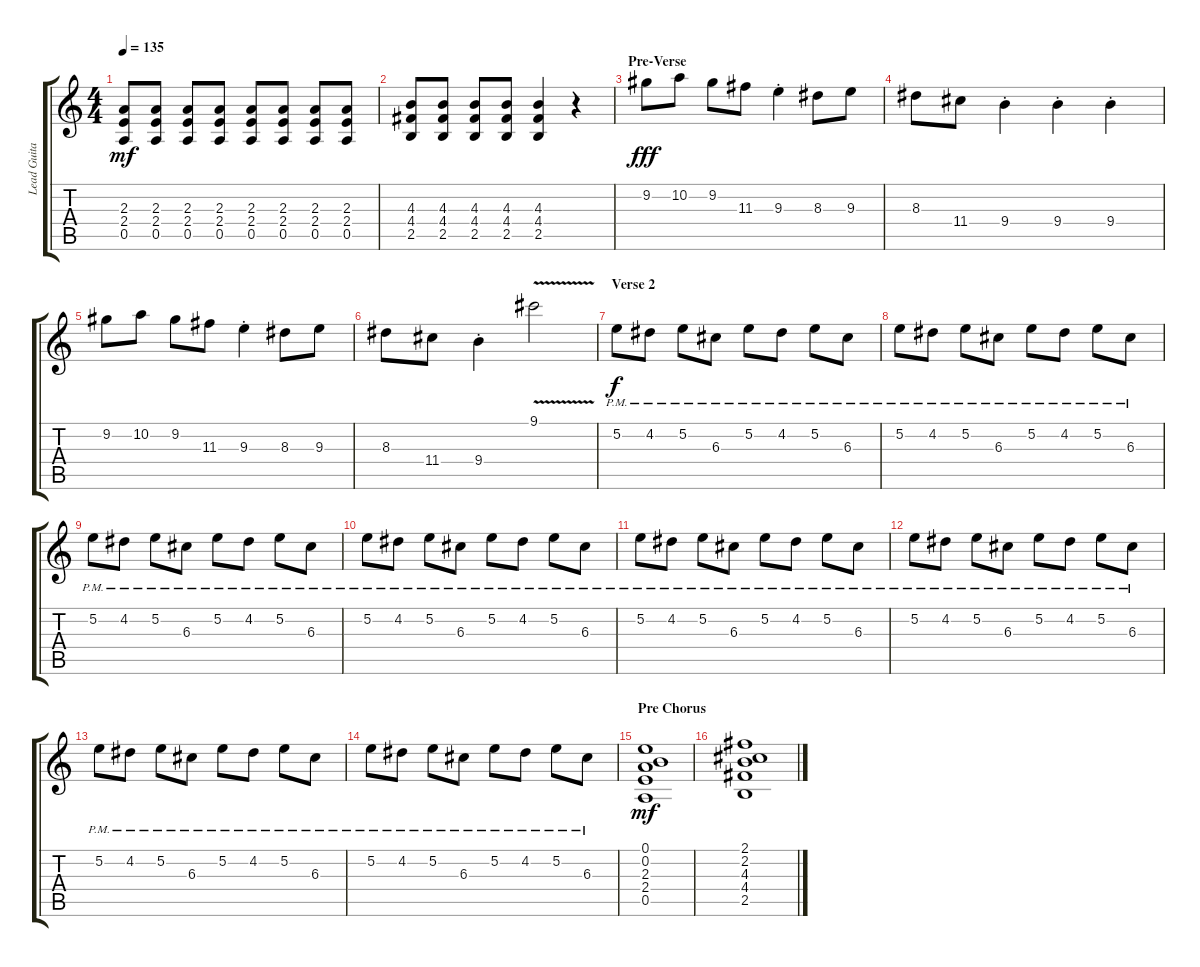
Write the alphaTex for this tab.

\track ("Lead Guitar" "Lead Guita") {instrument acousticguitarsteel}
\staff {score tabs}
\tuning (E4 B3 G3 D3 A2 E2) {hide}
\ts (4 4)
\tempo 135
\clef g2
\ks c
(2.3 2.4 0.5).8{dy mf} (2.3 2.4 0.5).8 (2.3 2.4 0.5).8 (2.3 2.4 0.5).8 (2.3 2.4 0.5).8 (2.3 2.4 0.5).8 (2.3 2.4 0.5).8 (2.3 2.4 0.5).8 |
(4.3 4.4 2.5).8 (4.3 4.4 2.5).8 (4.3 4.4 2.5).8 (4.3 4.4 2.5).8 (4.3 4.4 2.5).4 r.4 |
\section ("" "Pre-Verse")
9.2.8{dy fff} 10.2.8 9.2.8 11.3.8 9.3{st}.4 8.3.8 9.3.8 |
8.3.8 11.4.8 9.4{st}.4 9.4{st}.4 9.4{st}.4 |
9.2.8 10.2.8 9.2.8 11.3.8 9.3{st}.4 8.3.8 9.3.8 |
8.3.8 11.4.8 9.4{st}.4 9.1{v}.2 |
\section ("" "Verse 2")
5.2{pm}.8{dy f} 4.2{pm}.8 5.2{pm}.8 6.3{pm}.8 5.2{pm}.8 4.2{pm}.8 5.2{pm}.8 6.3{pm}.8 |
5.2{pm}.8 4.2{pm}.8 5.2{pm}.8 6.3{pm}.8 5.2{pm}.8 4.2{pm}.8 5.2{pm}.8 6.3{pm}.8 |
5.2{pm}.8 4.2{pm}.8 5.2{pm}.8 6.3{pm}.8 5.2{pm}.8 4.2{pm}.8 5.2{pm}.8 6.3{pm}.8 |
5.2{pm}.8 4.2{pm}.8 5.2{pm}.8 6.3{pm}.8 5.2{pm}.8 4.2{pm}.8 5.2{pm}.8 6.3{pm}.8 |
5.2{pm}.8 4.2{pm}.8 5.2{pm}.8 6.3{pm}.8 5.2{pm}.8 4.2{pm}.8 5.2{pm}.8 6.3{pm}.8 |
5.2{pm}.8 4.2{pm}.8 5.2{pm}.8 6.3{pm}.8 5.2{pm}.8 4.2{pm}.8 5.2{pm}.8 6.3{pm}.8 |
5.2{pm}.8 4.2{pm}.8 5.2{pm}.8 6.3{pm}.8 5.2{pm}.8 4.2{pm}.8 5.2{pm}.8 6.3{pm}.8 |
5.2{pm}.8 4.2{pm}.8 5.2{pm}.8 6.3{pm}.8 5.2{pm}.8 4.2{pm}.8 5.2{pm}.8 6.3{pm}.8 |
\section ("" "Pre Chorus")
(0.1 0.2 2.3 2.4 0.5).1{dy mf} |
(2.1 2.2 4.3 4.4 2.5).1
